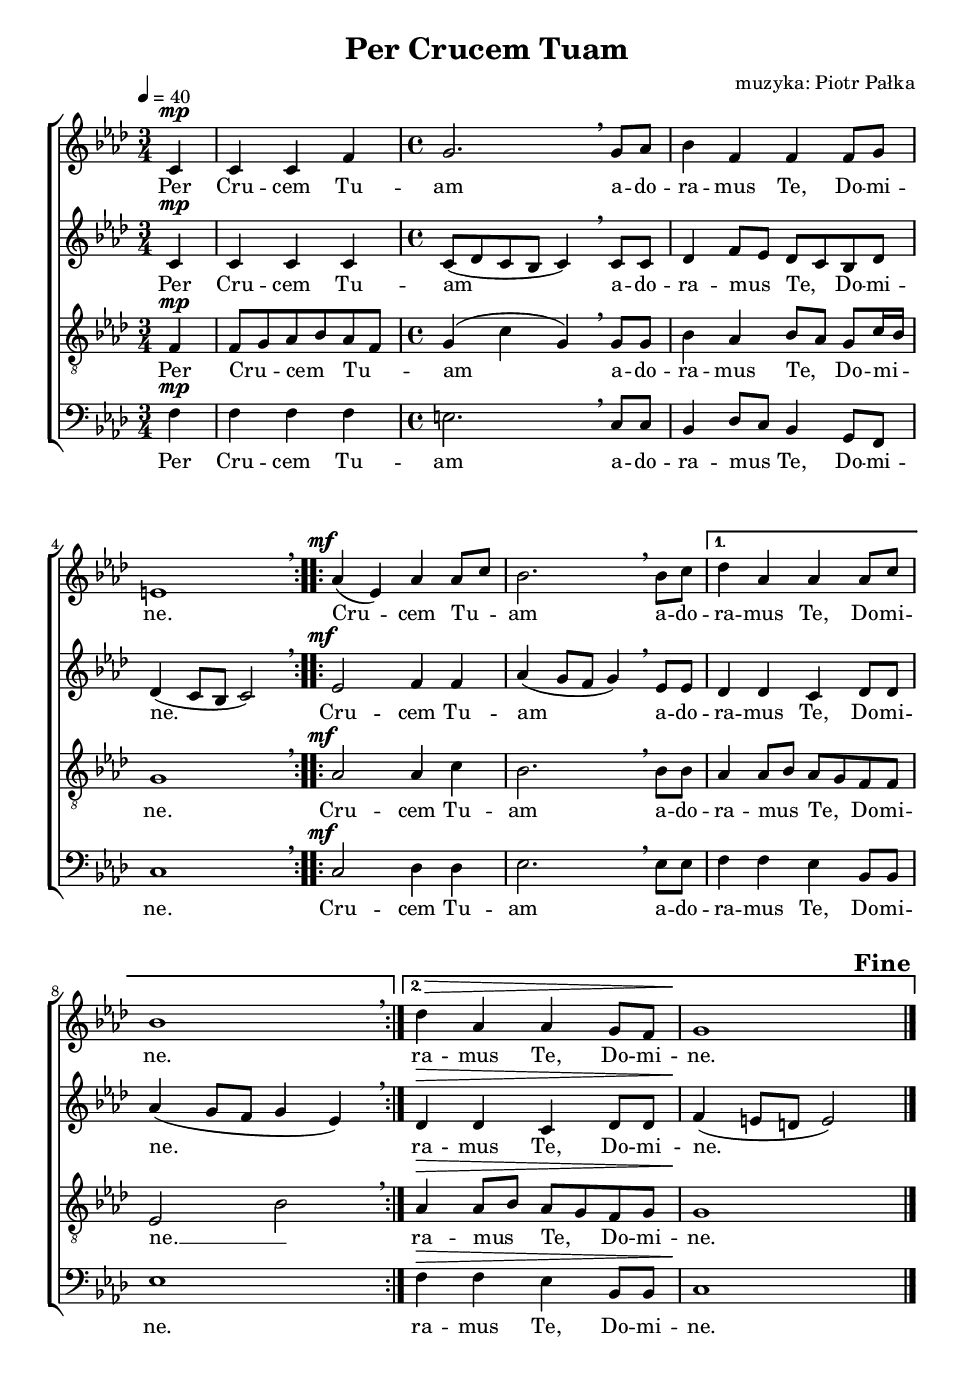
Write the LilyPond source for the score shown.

\version "2.17.3"
#(set-global-staff-size 16.5)

\header	{
  title = "Per Crucem Tuam"
  composer = "muzyka: Piotr Pałka"
}

\paper {
  paper-width = 165 \mm
  paper-height = 240 \mm
  line-width = 145 \mm
  top-margin = 8 \mm
  ragged-last-bottom = ##f
  page-count = 1
  markup-system-spacing #'padding = -2
  last-bottom-spacing #'basic-distance = 6
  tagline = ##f
}
%--------------------------------MELODY--------------------------------
sopranomelody = \relative f' {
  \dynamicUp
  \key f \minor
  \time 3/4
  \tempo 4=40
  \repeat volta 2 {
    \partial 4
    c4\mp | c c f
    \time 4/4
    g2. \breathe g8 as
    bes4 f f f8 g
    e1 \breathe
  }
  \repeat volta 2 {
    as4( -\tweak #'X-offset #-2.7 \mf es) as as8-\tweak #'positions #'(2.5 . 3) ^[\melisma c]\melismaEnd
    bes2. \breathe bes8 c
  }
  \alternative {
    {
      des4 as as as8-\tweak #'positions #'(2.5 . 3) ^[ c] | bes1 \breathe
    }
    {
      \once \override Hairpin #'bound-padding = #2
      des4-\tweak #'X-offset #1 \> as4 as g8 f | g1\!
    }
  }
  \override Score.RehearsalMark #'self-alignment-X = #RIGHT
  \mark \markup \bold Fine
  \bar "|."
}
altomelody = \relative f' {
  \dynamicUp
  \key f \minor
  \time 3/4
  \tempo 4=40
  \repeat volta 2 {
    \partial 4
    c4\mp | c c c
    \time 4/4
    \shape Slur #'((0 . 0.25)(0 . 0.5)(0 . 0.5)(0 . 0.25))
    c8([ des c bes] c4) \breathe c8 c
    des4 f8\melisma es\melismaEnd des\melisma c\melismaEnd bes des
    \shape Slur #'((0 . 0.2)(0 . 0.5)(0 . 0.3)(0 . 0.2))
    des4( c8 bes c2) \breathe
  }
  \repeat volta 2 {
    es2-\tweak #'X-offset #-2.7 \mf f4 f
    as4( g8 f g4) \breathe es8 es
  }
  \alternative {
    {
      des4 des c des8 des
      as'4( g8 f g4 es) \breathe
    }
    {
      des4\> des c des8 des
      f4(\! e8 d e2)
    }
  }
  \bar "|."
}
tenormelody = \relative f {
  \dynamicUp
  \key f \minor
  \time 3/4
  \tempo 4=40
  \repeat volta 2 {
    \partial 4
    f4\mp | f8\melisma g\melismaEnd as\melisma bes\melismaEnd as\melisma f\melismaEnd
    \time 4/4
    \shape Slur #'((0 . 0)(0 . 0.3)(0 . 0.3)(0 . 0))
    g4( c g) \breathe g8 g
    bes4 as bes8\melisma as\melismaEnd g c16\melisma bes\melismaEnd
    g1 \breathe
  }
  \repeat volta 2 {
    as2-\tweak #'X-offset #-2.7 \mf as4 c
    bes2. \breathe bes8 bes
  }
  \alternative {
    {
      as4 as8\melisma bes\melismaEnd as8\melisma g\melismaEnd f f
      es2\melisma bes'\melismaEnd \breathe
    }
    {
      as4\> as8\melisma bes\melismaEnd as8\melisma g\melismaEnd f g
      g1\!
    }
  }
  \bar "|."
}
bassmelody = \relative f {
  \dynamicUp
  \key f \minor
  \time 3/4
  \tempo 4=40
  \repeat volta 2 {
    \partial 4
    f4\mp | f f f
    \time 4/4
    e2. \breathe c8 c
    bes4 des8\melisma c\melismaEnd bes4 g8 f
    c'1 \breathe
  }
  \repeat volta 2 {
    c2-\tweak #'X-offset #-2.7 \mf des4 des
    es2. \breathe es8 es
  }
  \alternative {
    {
      f4 f es bes8 bes | es1
    }
    {
      f4\> f es bes8 bes | c1\!
    }
  }
  \bar "|."
}
akordy = \chordmode {
}
%--------------------------------LYRICS--------------------------------
text = \lyricmode {
  Per Cru -- cem Tu -- am
  a -- do -- ra -- mus Te,
  Do -- mi -- ne.
  Cru -- cem Tu -- am
  a -- do -- ra -- mus Te,
  Do -- mi -- ne.
  ra -- mus Te,
  Do -- mi -- ne.
}

tenortext = \lyricmode {
  Per Cru -- cem Tu -- am
  a -- do -- ra -- mus Te,
  Do -- mi -- ne.
  Cru -- cem Tu -- am
  a -- do -- ra -- mus Te,
  Do -- mi -- ne. __
  ra -- mus Te,
  Do -- mi -- ne.
}
%--------------------------------ALL-FILE VARIABLE--------------------------------

\score {
  \new ChoirStaff <<
    \new Staff = soprano {
      \clef treble
      \new Voice = soprano {
        \sopranomelody
      }
    }
    \new Lyrics = sopranolyrics \lyricsto soprano \text

    \new Staff = alto {
      \clef treble
      \new Voice = alto {
        \altomelody
      }
    }
    \new Lyrics = altolyrics \lyricsto alto \text

    \new Staff = tenor {
      \clef "treble_8"
      \new Voice = tenor {
        \tenormelody
      }
    }
    \new Lyrics = tenorlyrics \lyricsto tenor \tenortext

    \new Staff = bass {
      \clef bass
      \new Voice = bass {
        \bassmelody
      }
    }
    \new Lyrics = basslyrics \lyricsto bass \text
  >>
  \layout {
    indent = 0
    \override Lyrics.VerticalAxisGroup #'nonstaff-relatedstaff-spacing #'padding = #0.35
    \override Lyrics.VerticalAxisGroup #'nonstaff-unrelatedstaff-spacing #'padding = #0.75
  }
}
